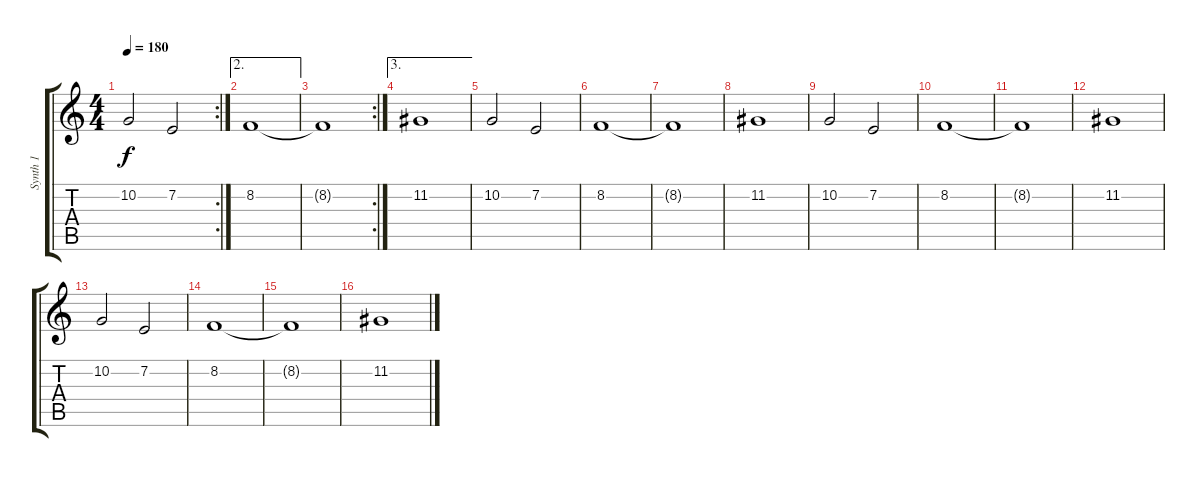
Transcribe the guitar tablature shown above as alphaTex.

\track ("Synth 1 " "Synth 1 ") {instrument synthstrings2}
\staff {score tabs}
\tuning (D4 A3 F3 C3 G2 C2) {hide}
\rc 2
\ts (4 4)
\tempo 180
\clef g2
\ks c
10.2.2{dy f} 7.2.2 |
\ae 2
8.2.1 |
\rc 2
8.2{t}.1 |
\ae 3
11.2.1 |
10.2.2 7.2.2 |
8.2.1 |
8.2{t}.1 |
11.2.1 |
10.2.2 7.2.2 |
8.2.1 |
8.2{t}.1 |
11.2.1 |
10.2.2 7.2.2 |
8.2.1 |
8.2{t}.1 |
11.2.1
